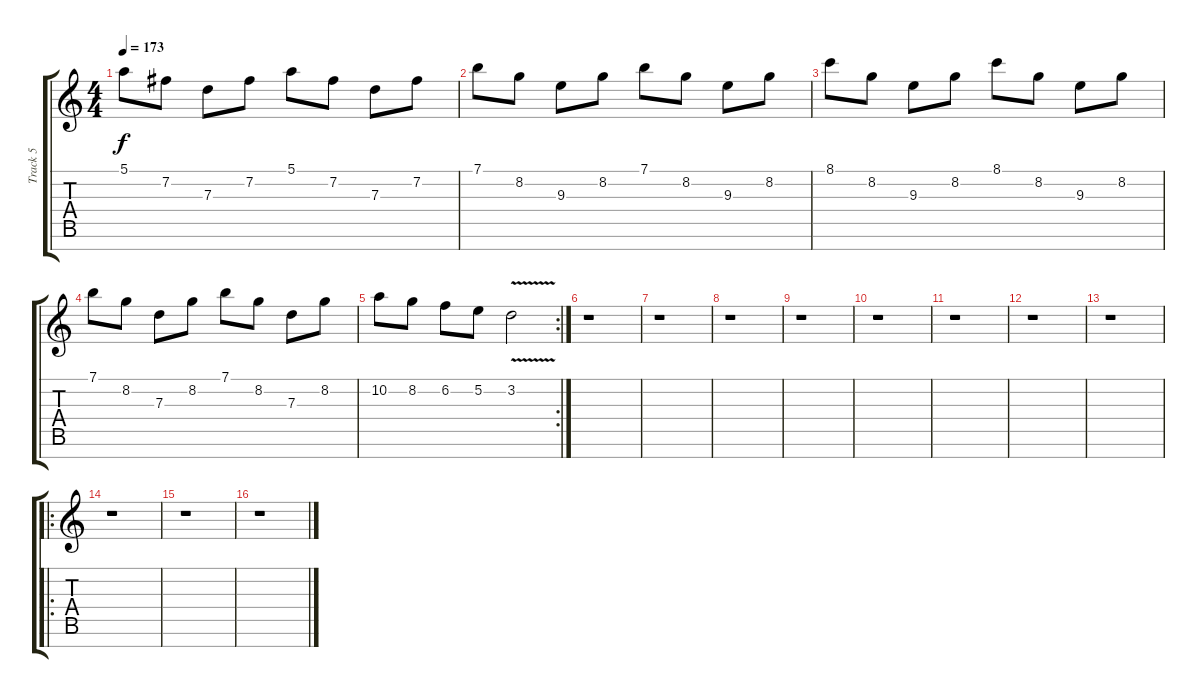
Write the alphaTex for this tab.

\track ("Track 5" "Track 5") {instrument distortionguitar}
\staff {score tabs}
\tuning (E4 B3 G3 D3 A2 E2 B1) {hide}
\ts (4 4)
\tempo 173
\clef g2
\ks c
5.1.8{dy f} 7.2.8 7.3.8 7.2.8 5.1.8 7.2.8 7.3.8 7.2.8 |
7.1.8 8.2.8 9.3.8 8.2.8 7.1.8 8.2.8 9.3.8 8.2.8 |
8.1.8 8.2.8 9.3.8 8.2.8 8.1.8 8.2.8 9.3.8 8.2.8 |
7.1.8 8.2.8 7.3.8 8.2.8 7.1.8 8.2.8 7.3.8 8.2.8 |
\rc 2
10.2.8 8.2.8 6.2.8 5.2.8 3.2{v}.2 |
r.1 |
r.1 |
r.1 |
r.1 |
r.1 |
r.1 |
r.1 |
r.1 |
\ro
r.1 |
r.1 |
r.1
